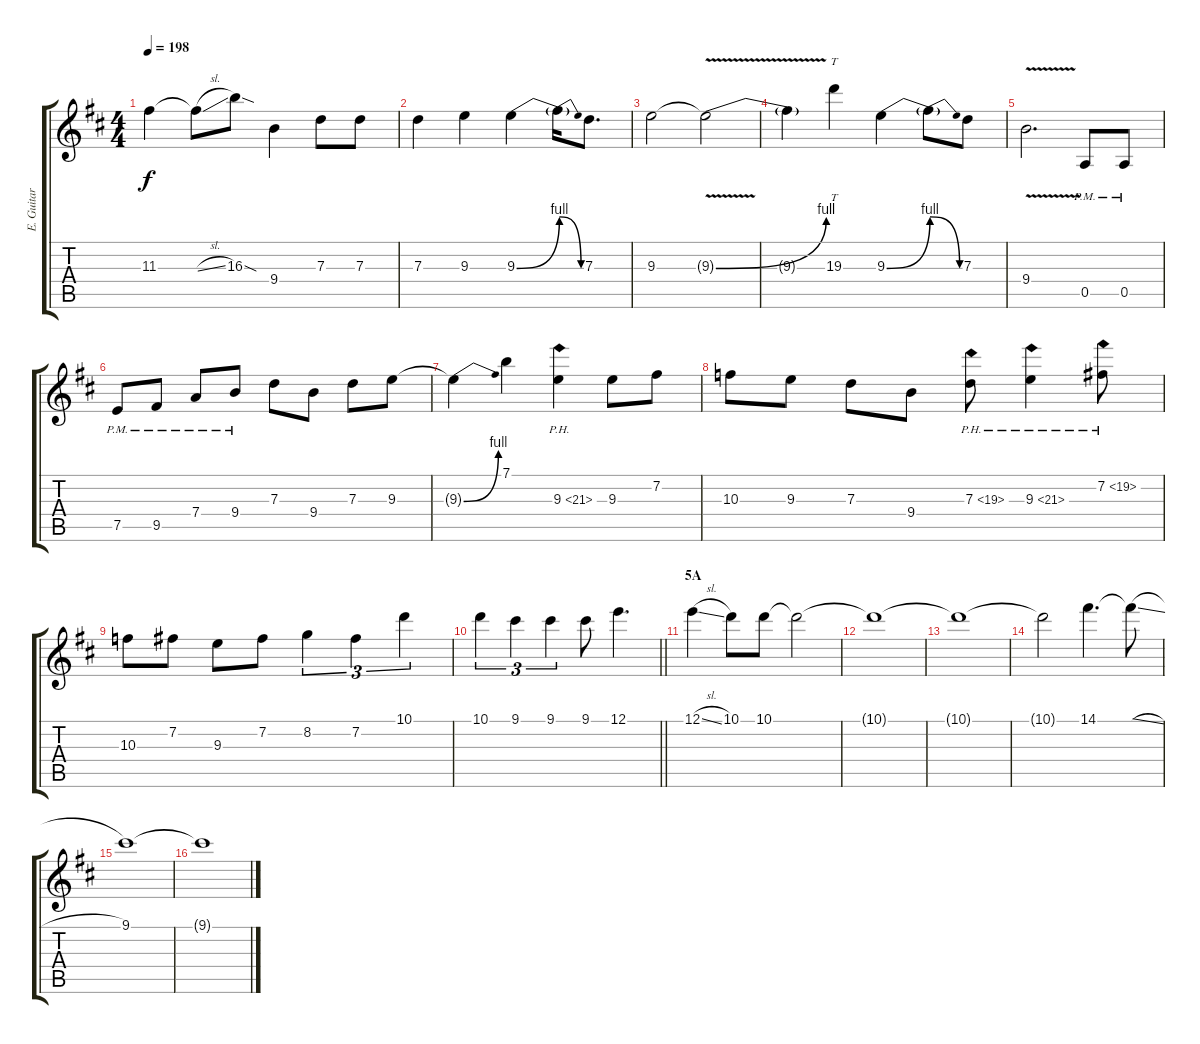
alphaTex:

\track ("E. Guitar II" "E. Guitar ") {instrument overdrivenguitar}
\staff {score tabs}
\tuning (E4 B3 G3 D3 A2 E2) {hide}
\ts (4 4)
\tempo 198
\clef g2
\ks d
11.3.4{dy f} 11.3{sl t}.8 16.3{sod}.8 9.4.4 7.3.8 7.3.8 |
7.3.4 9.3.4 9.3{be (bend 0 0 60 4)}.4 9.3{be (release 0 4 60 0) t}.16 7.3.8{d} |
9.3.2 9.3{be (bend 0 0 60 4) v t}.2 |
9.3{t}.4 19.3.4{tt} 9.3{be (bend 0 0 60 4)}.4 9.3{be (release 0 4 60 0) t}.8 7.3.8 |
9.4{v}.2{d} 0.5{pm}.8 0.5{pm}.8 |
7.5{pm}.8 9.5{pm}.8 7.4{pm}.8 9.4{pm}.8 7.3.8 9.4.8 7.3.8 9.3.8 |
9.3{be (bend 0 0 60 4) t}.4 7.1.4 9.3{ph 12}.4 9.3.8 7.2.8 |
10.3.8 9.3.8 7.3.8 9.4.8 7.3{ph 12}.8 9.3{ph 12}.4 7.2{ph 12}.8 |
10.3.8 7.2.8 9.3.8 7.2.8 8.2.4{tu (3 2)} 7.2.4{tu (3 2)} 10.1.4{tu (3 2)} |
\barLineRight lightlight
10.1.4{tu (3 2)} 9.1.4{tu (3 2)} 9.1.4{tu (3 2)} 9.1.8 12.1.4{d} |
\section ("" "5A")
12.1{sl}.4 10.1.8 10.1.8 10.1{t}.2 |
10.1{t}.1 |
10.1{t}.1 |
10.1{t}.2 14.1.4{d} 14.1{sl t}.8 |
9.1.1 |
9.1{t}.1
